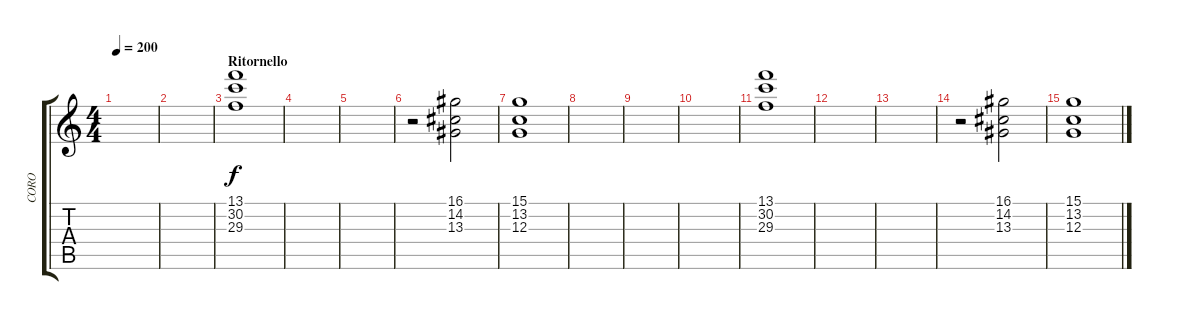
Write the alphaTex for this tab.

\track ("CORO" "CORO") {instrument voiceoohs}
\staff {score tabs}
\tuning (E4 B3 G3 D3 A2 E2) {hide}
\ts (4 4)
\tempo 200
\clef g2
\ks c
|
|
\section ("" "Ritornello")
(13.1 30.2 29.3).1 |
|
|
r.2 (16.1 14.2 13.3).2 |
(15.1 13.2 12.3).1 |
|
|
|
(13.1 30.2 29.3).1 |
|
|
r.2 (16.1 14.2 13.3).2 |
(15.1 13.2 12.3).1
